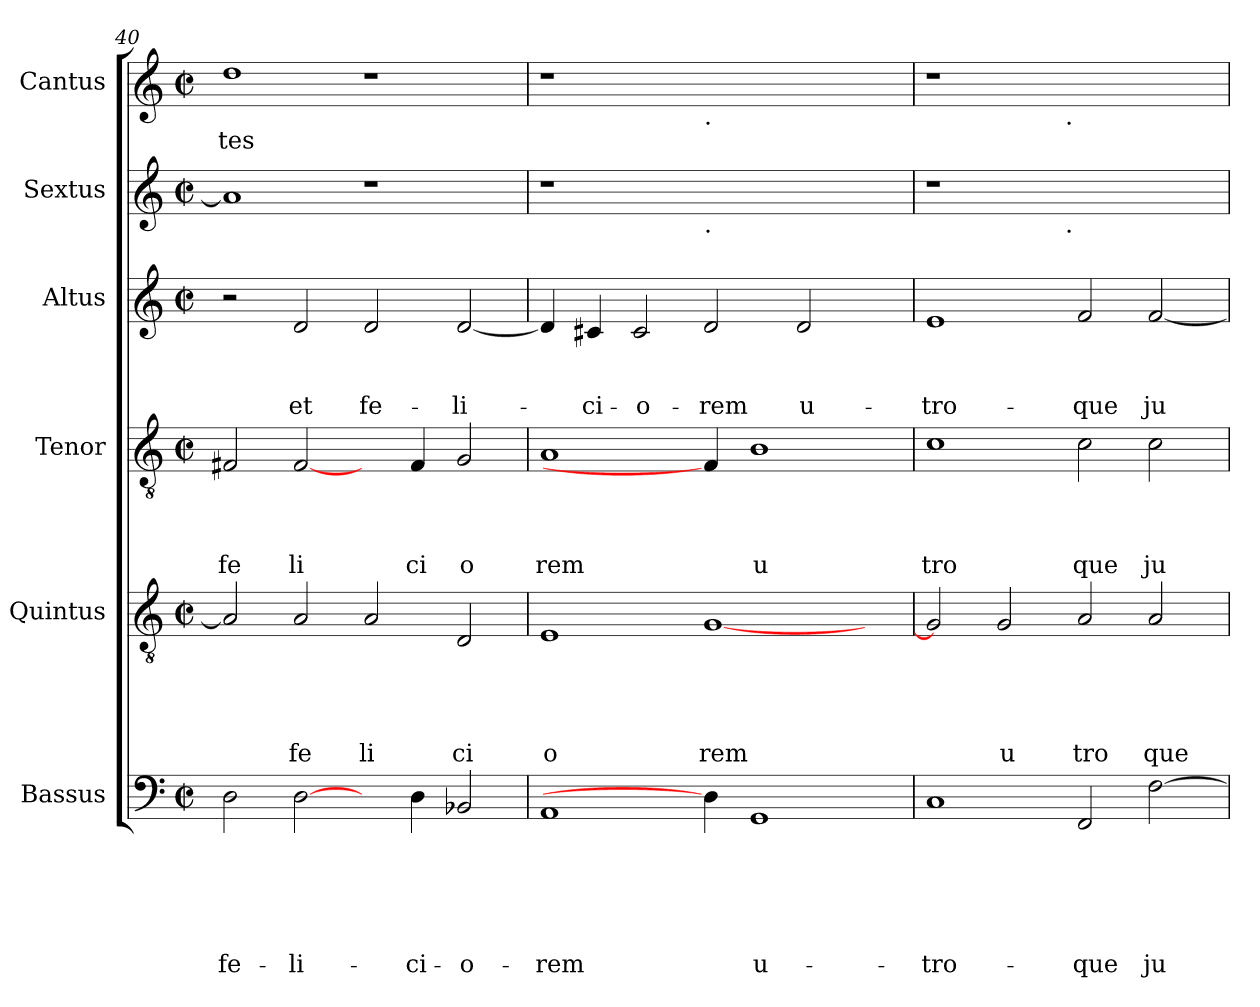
**kern	**text	**text	**text	**text	**text	**text	**kern	**text	**text	**text	**text	**text	**kern	**text	**text	**text	**text	**kern	**text	**text	**text	**kern	**text	**kern	**text
*part6	*part6	*part6	*part6	*part6	*part6	*part6	*part5	*part5	*part5	*part5	*part5	*part5	*part4	*part4	*part4	*part4	*part4	*part3	*part3	*part3	*part3	*part2	*part2	*part1	*part1
*staff6	*staff6	*staff6	*staff6	*staff6	*staff6	*staff6	*staff5	*staff5	*staff5	*staff5	*staff5	*staff5	*staff4	*staff4	*staff4	*staff4	*staff4	*staff3	*staff3	*staff3	*staff3	*staff2	*staff2	*staff1	*staff1
*I"Bassus	*	*	*	*	*	*	*I"Quintus	*	*	*	*	*	*I"Tenor	*	*	*	*	*I"Altus	*	*	*	*I"Sextus	*	*I"Cantus	*
!!LO:LB:g=z
*clefF4	*	*	*	*	*	*	*clefGv2	*	*	*	*	*	*clefGv2	*	*	*	*	*clefG2	*	*	*	*clefG2	*	*clefG2	*
*k[]	*	*	*	*	*	*	*k[]	*	*	*	*	*	*k[]	*	*	*	*	*k[]	*	*	*	*k[]	*	*k[]	*
*C:	*	*	*	*	*	*	*C:	*	*	*	*	*	*C:	*	*	*	*	*C:	*	*	*	*C:	*	*C:	*
*M2/2	*	*	*	*	*	*	*M2/2	*	*	*	*	*	*M2/2	*	*	*	*	*M2/2	*	*	*	*M2/2	*	*M2/2	*
*met(c|)	*	*	*	*	*	*	*met(c|)	*	*	*	*	*	*met(c|)	*	*	*	*	*met(c|)	*	*	*	*met(c|)	*	*met(c|)	*
=40	=40	=40	=40	=40	=40	=40	=40	=40	=40	=40	=40	=40	=40	=40	=40	=40	=40	=40	=40	=40	=40	=40	=40	=40	=40
!	!	!	!	!	!	!LO:LY:b	!	!	!	!	!	!	!	!	!	!	!LO:LY:b	!	!	!	!	!	!	!	!LO:LY:b
2D\	.	.	.	.	.	fe-	2A/]	.	.	.	.	.	2F#X/	.	.	.	fe	2r	.	.	.	1a]	.	1dd	tes
!	!	!	!	!	!	!LO:LY:b	!	!	!	!	!	!LO:LY:b	!	!	!	!	!LO:LY:b	!	!	!	!LO:LY:b	!	!	!	!
[2D\	.	.	.	.	.	-li-	2A/	.	.	.	.	fe	[2F#/	.	.	.	li	2d/	.	.	et	.	.	.	.
!	!	!	!	!	!	!	!	!	!	!	!	!LO:LY:b	!	!	!	!	!	!	!	!	!LO:LY:b	!	!	!	!
4ryy	.	.	.	.	.	.	2A/	.	.	.	.	li	4ryy	.	.	.	.	2d/	.	.	fe-	1r	.	1r	.
!	!	!	!	!	!	!LO:LY:b	!	!	!	!	!	!	!	!	!	!	!LO:LY:b	!	!	!	!	!	!	!	!
4D\	.	.	.	.	.	-ci-	.	.	.	.	.	.	4F#/	.	.	.	ci	.	.	.	.	.	.	.	.
!	!	!	!	!	!	!LO:LY:b	!	!	!	!	!	!LO:LY:b	!	!	!	!	!LO:LY:b	!	!	!	!LO:LY:b	!	!	!	!
2BB-X/	.	.	.	.	.	-o-	2D/	.	.	.	.	ci	2G/	.	.	.	o	[<2d/	.	.	-li-	.	.	.	.
=41	=41	=41	=41	=41	=41	=41	=41	=41	=41	=41	=41	=41	=41	=41	=41	=41	=41	=41	=41	=41	=41	=41	=41	=41	=41
!	!	!	!	!	!	!LO:LY:b	!	!	!	!	!	!LO:LY:b	!	!	!	!	!LO:LY:b	!	!	!	!	!	!	!	!
1AA	.	.	.	.	.	-rem	1E	.	.	.	.	o	1A	.	.	.	rem	4d/]	.	.	.	1r	.	1r	.
!	!	!	!	!	!	!	!	!	!	!	!	!	!	!	!	!	!	!	!	!	!LO:LY:b	!	!	!	!
.	.	.	.	.	.	.	.	.	.	.	.	.	.	.	.	.	.	4c#X/	.	.	-ci-	.	.	.	.
!	!	!	!	!	!	!	!	!	!	!	!	!	!	!	!	!	!	!	!	!	!LO:LY:b	!	!	!	!
.	.	.	.	.	.	.	.	.	.	.	.	.	.	.	.	.	.	2c#/	.	.	-o-	.	.	.	.
!	!	!	!	!	!	!	!	!	!	!	!	!	!	!	!	!	!	!	!	!	!	!	!	!LO:TX:b:t=.	!
!	!	!	!	!	!	!	!	!	!	!	!	!	!	!	!	!	!	!	!	!	!	!LO:TX:b:t=.	!	!	!
!	!	!	!	!	!	!	!	!	!	!	!	!LO:LY:b	!	!	!	!	!	!	!	!	!LO:LY:b	!	!	!	!
4D\]	.	.	.	.	.	.	[<1G	.	.	.	.	rem	4F#/]	.	.	.	.	2d/	.	.	-rem	1ryy	.	1ryy	.
!	!	!	!	!	!	!LO:LY:b	!	!	!	!	!	!	!	!	!	!	!LO:LY:b	!	!	!	!	!	!	!	!
1GG	.	.	.	.	.	u-	.	.	.	.	.	.	1B	.	.	.	u	.	.	.	.	.	.	.	.
!	!	!	!	!	!	!	!	!	!	!	!	!	!	!	!	!	!	!	!	!	!LO:LY:b	!	!	!	!
.	.	.	.	.	.	.	.	.	.	.	.	.	.	.	.	.	.	2d/	.	.	u-	.	.	.	.
.	.	.	.	.	.	.	4ryy	.	.	.	.	.	.	.	.	.	.	4ryy	.	.	.	4ryy	.	4ryy	.
=42	=42	=42	=42	=42	=42	=42	=42	=42	=42	=42	=42	=42	=42	=42	=42	=42	=42	=42	=42	=42	=42	=42	=42	=42	=42
!	!	!	!	!	!	!LO:LY:b	!	!	!	!	!	!	!	!	!	!	!LO:LY:b	!	!	!	!LO:LY:b	!	!	!	!
*	*	*	*	*	*	*	*	*	*	*	*	*	*	*	*	*	*	*	*	*	*	*^	*	*^	*
1C	.	.	.	.	.	-tro-	2G/]	.	.	.	.	.	1c	.	.	.	tro	1e	.	.	-tro-	1r	2ryy	.	1r	2ryy	.
!	!	!	!	!	!	!	!	!	!	!	!	!LO:LY:b	!	!	!	!	!	!	!	!	!	!	!	!	!	!	!
.	.	.	.	.	.	.	2G/	.	.	.	.	u	.	.	.	.	.	.	.	.	.	.	4...ryy	.	.	4...ryy	.
!	!	!	!	!	!	!	!	!	!	!	!	!	!	!	!	!	!	!	!	!	!	!	!	!	!	!LO:TX:b:t=.	!
!	!	!	!	!	!	!	!	!	!	!	!	!	!	!	!	!	!	!	!	!	!	!	!LO:TX:b:t=.	!	!	!	!
.	.	.	.	.	.	.	.	.	.	.	.	.	.	.	.	.	.	.	.	.	.	.	1ryy	.	.	1ryy	.
!	!	!	!	!	!	!LO:LY:b	!	!	!	!	!	!LO:LY:b	!	!	!	!	!LO:LY:b	!	!	!	!LO:LY:b	!	!	!	!	!	!
2FF/	.	.	.	.	.	-que	2A/	.	.	.	.	tro	2c\	.	.	.	que	2f/	.	.	-que	1ryy	.	.	1ryy	.	.
!	!	!	!	!	!	!LO:LY:b	!	!	!	!	!	!LO:LY:b	!	!	!	!	!LO:LY:b	!	!	!	!LO:LY:b	!	!	!	!	!	!
[>2F\	.	.	.	.	.	ju-	2A/	.	.	.	.	que	2c\	.	.	.	ju	[<2f/	.	.	ju-	.	.	.	.	.	.
.	.	.	.	.	.	.	.	.	.	.	.	.	.	.	.	.	.	.	.	.	.	.	32ryy	.	.	32ryy	.
*	*	*	*	*	*	*	*	*	*	*	*	*	*	*	*	*	*	*	*	*	*	*v	*v	*	*	*	*
*	*	*	*	*	*	*	*	*	*	*	*	*	*	*	*	*	*	*	*	*	*	*	*	*v	*v	*
=	=	=	=	=	=	=	=	=	=	=	=	=	=	=	=	=	=	=	=	=	=	=	=	=	=
*-	*-	*-	*-	*-	*-	*-	*-	*-	*-	*-	*-	*-	*-	*-	*-	*-	*-	*-	*-	*-	*-	*-	*-	*-	*-
